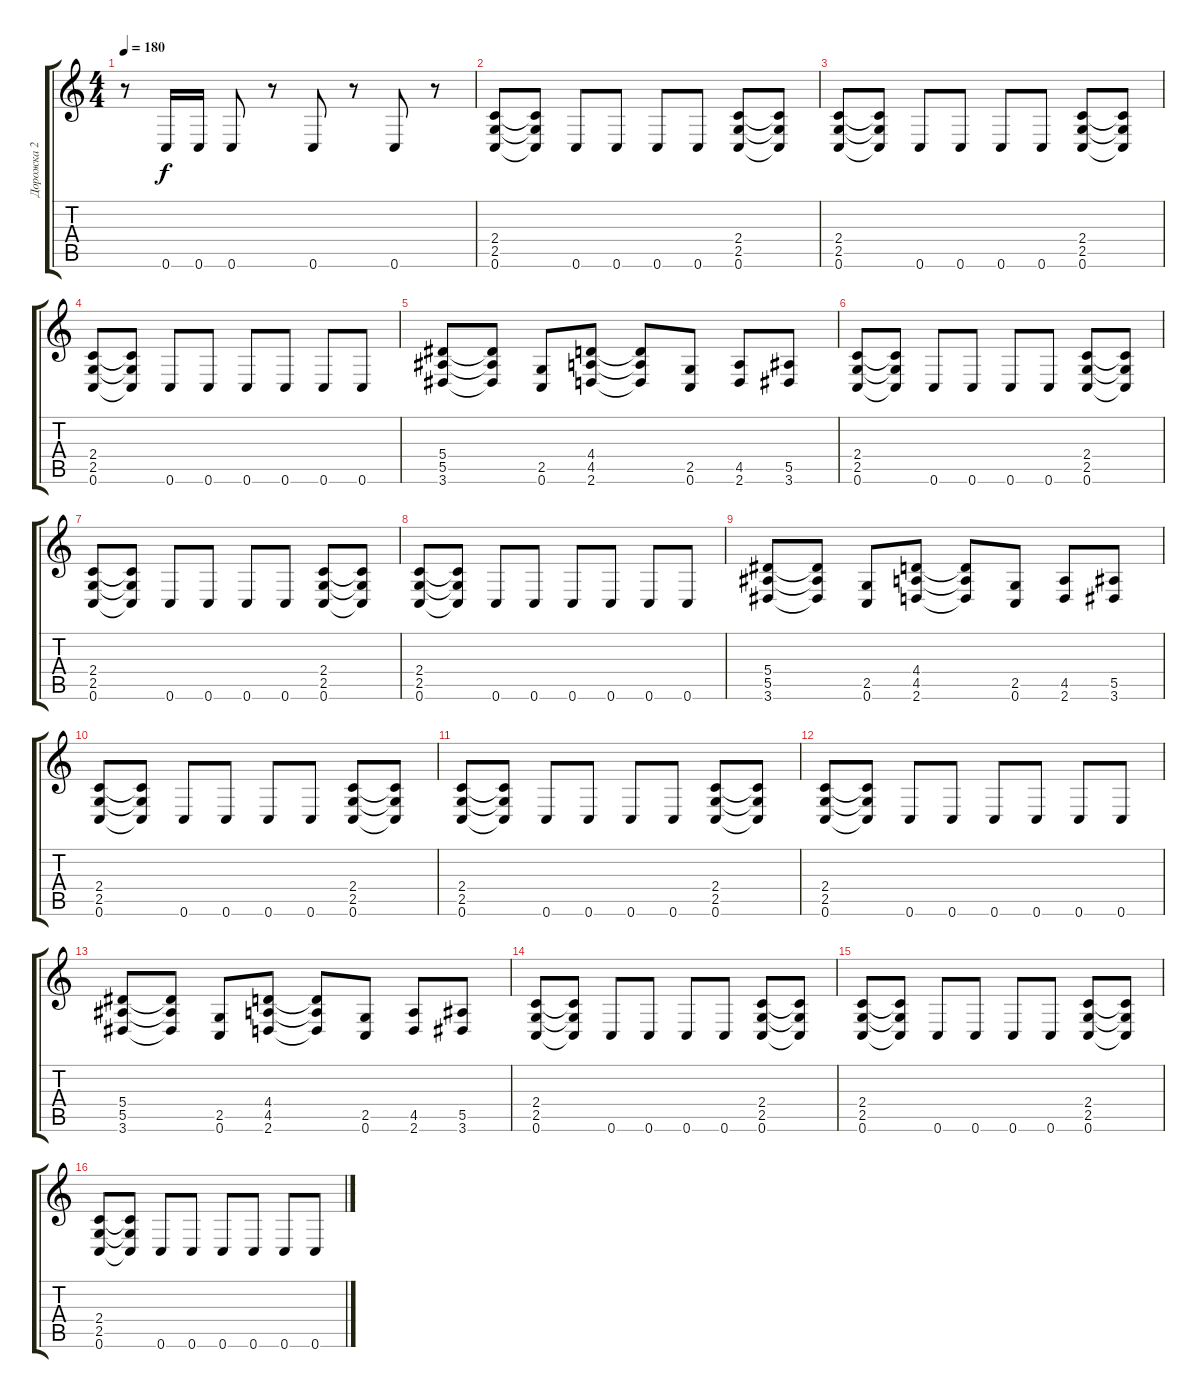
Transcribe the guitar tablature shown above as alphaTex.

\track ("Дорожка 2" "Дорожка 2") {instrument distortionguitar}
\staff {score tabs}
\tuning (C4 G3 Eb3 Bb2 F2 C2) {hide}
\ts (4 4)
\tempo 180
\clef g2
\ks c
r.8{dy f} 0.6.16 0.6.16 0.6.8 r.8 0.6.8 r.8 0.6.8 r.8 |
(2.4 2.5 0.6).8 (2.4{t} 2.5{t} 0.6{t}).8 0.6.8 0.6.8 0.6.8 0.6.8 (2.4 2.5 0.6).8 (2.4{t} 2.5{t} 0.6{t}).8 |
(2.4 2.5 0.6).8 (2.4{t} 2.5{t} 0.6{t}).8 0.6.8 0.6.8 0.6.8 0.6.8 (2.4 2.5 0.6).8 (2.4{t} 2.5{t} 0.6{t}).8 |
(2.4 2.5 0.6).8 (2.4{t} 2.5{t} 0.6{t}).8 0.6.8 0.6.8 0.6.8 0.6.8 0.6.8 0.6.8 |
(5.4 5.5 3.6).8 (5.4{t} 5.5{t} 3.6{t}).8 (2.5 0.6).8 (4.4 4.5 2.6).8 (4.4{t} 4.5{t} 2.6{t}).8 (2.5 0.6).8 (4.5 2.6).8 (5.5 3.6).8 |
(2.4 2.5 0.6).8 (2.4{t} 2.5{t} 0.6{t}).8 0.6.8 0.6.8 0.6.8 0.6.8 (2.4 2.5 0.6).8 (2.4{t} 2.5{t} 0.6{t}).8 |
(2.4 2.5 0.6).8 (2.4{t} 2.5{t} 0.6{t}).8 0.6.8 0.6.8 0.6.8 0.6.8 (2.4 2.5 0.6).8 (2.4{t} 2.5{t} 0.6{t}).8 |
(2.4 2.5 0.6).8 (2.4{t} 2.5{t} 0.6{t}).8 0.6.8 0.6.8 0.6.8 0.6.8 0.6.8 0.6.8 |
(5.4 5.5 3.6).8 (5.4{t} 5.5{t} 3.6{t}).8 (2.5 0.6).8 (4.4 4.5 2.6).8 (4.4{t} 4.5{t} 2.6{t}).8 (2.5 0.6).8 (4.5 2.6).8 (5.5 3.6).8 |
(2.4 2.5 0.6).8 (2.4{t} 2.5{t} 0.6{t}).8 0.6.8 0.6.8 0.6.8 0.6.8 (2.4 2.5 0.6).8 (2.4{t} 2.5{t} 0.6{t}).8 |
(2.4 2.5 0.6).8 (2.4{t} 2.5{t} 0.6{t}).8 0.6.8 0.6.8 0.6.8 0.6.8 (2.4 2.5 0.6).8 (2.4{t} 2.5{t} 0.6{t}).8 |
(2.4 2.5 0.6).8 (2.4{t} 2.5{t} 0.6{t}).8 0.6.8 0.6.8 0.6.8 0.6.8 0.6.8 0.6.8 |
(5.4 5.5 3.6).8 (5.4{t} 5.5{t} 3.6{t}).8 (2.5 0.6).8 (4.4 4.5 2.6).8 (4.4{t} 4.5{t} 2.6{t}).8 (2.5 0.6).8 (4.5 2.6).8 (5.5 3.6).8 |
(2.4 2.5 0.6).8 (2.4{t} 2.5{t} 0.6{t}).8 0.6.8 0.6.8 0.6.8 0.6.8 (2.4 2.5 0.6).8 (2.4{t} 2.5{t} 0.6{t}).8 |
(2.4 2.5 0.6).8 (2.4{t} 2.5{t} 0.6{t}).8 0.6.8 0.6.8 0.6.8 0.6.8 (2.4 2.5 0.6).8 (2.4{t} 2.5{t} 0.6{t}).8 |
(2.4 2.5 0.6).8 (2.4{t} 2.5{t} 0.6{t}).8 0.6.8 0.6.8 0.6.8 0.6.8 0.6.8 0.6.8
